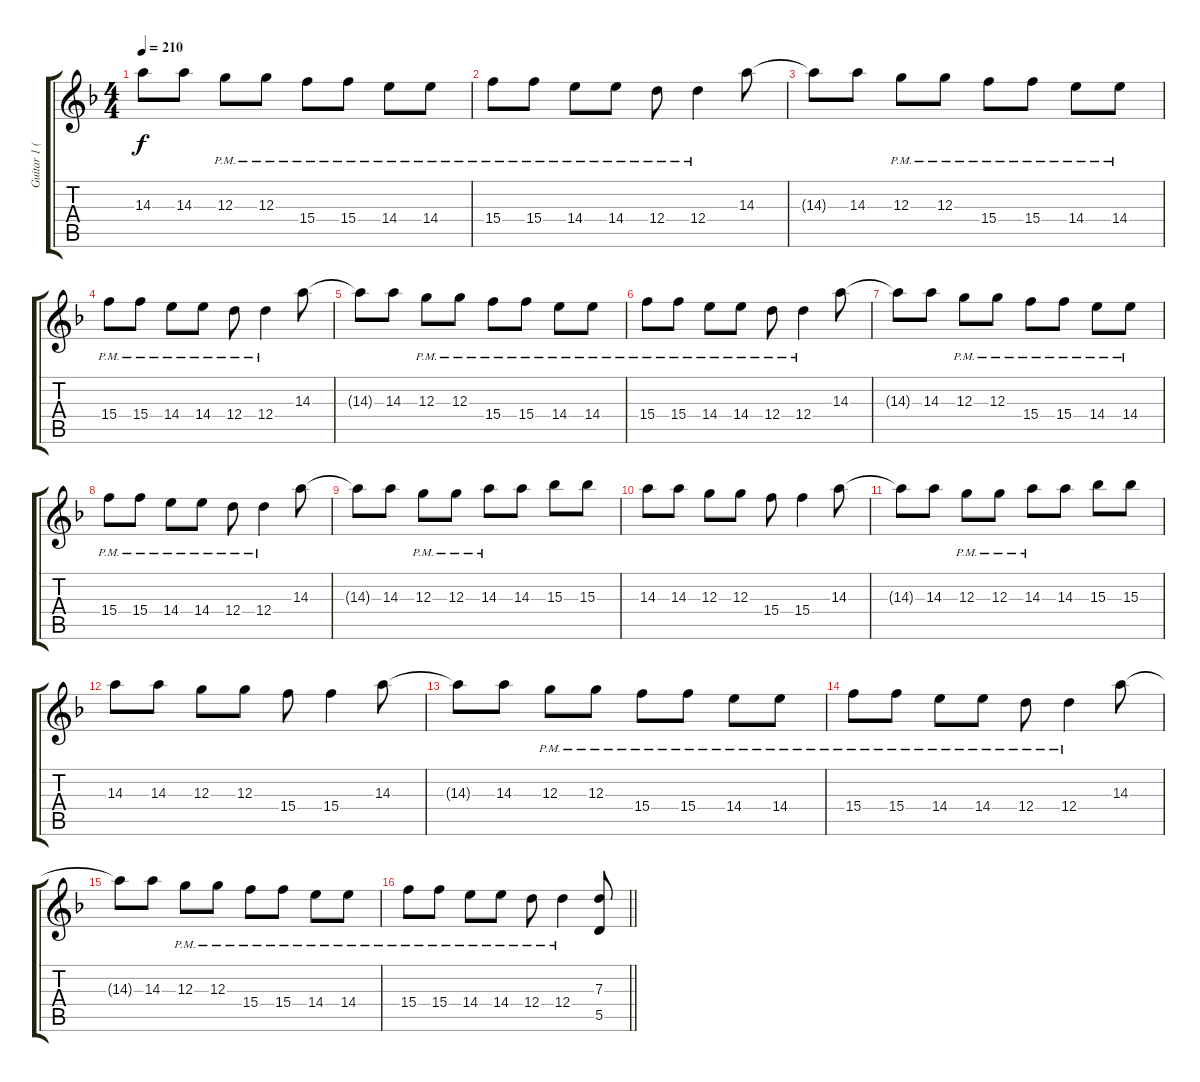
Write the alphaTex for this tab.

\track ("Guitar 1 (Dist.)" "Guitar 1 (") {instrument distortionguitar}
\staff {score tabs}
\tuning (E4 B3 G3 D3 A2 D2) {hide}
\ts (4 4)
\tempo 210
\clef g2
\ks f
14.3{t}.8{dy f} 14.3.8 12.3{pm}.8 12.3{pm}.8 15.4{pm}.8 15.4{pm}.8 14.4{pm}.8 14.4{pm}.8 |
15.4{pm}.8 15.4{pm}.8 14.4{pm}.8 14.4{pm}.8 12.4{pm}.8 12.4{pm}.4 14.3.8 |
14.3{t}.8 14.3.8 12.3{pm}.8 12.3{pm}.8 15.4{pm}.8 15.4{pm}.8 14.4{pm}.8 14.4{pm}.8 |
15.4{pm}.8 15.4{pm}.8 14.4{pm}.8 14.4{pm}.8 12.4{pm}.8 12.4{pm}.4 14.3.8 |
14.3{t}.8 14.3.8 12.3{pm}.8 12.3{pm}.8 15.4{pm}.8 15.4{pm}.8 14.4{pm}.8 14.4{pm}.8 |
15.4{pm}.8 15.4{pm}.8 14.4{pm}.8 14.4{pm}.8 12.4{pm}.8 12.4{pm}.4 14.3.8 |
14.3{t}.8 14.3.8 12.3{pm}.8 12.3{pm}.8 15.4{pm}.8 15.4{pm}.8 14.4{pm}.8 14.4{pm}.8 |
15.4{pm}.8 15.4{pm}.8 14.4{pm}.8 14.4{pm}.8 12.4{pm}.8 12.4{pm}.4 14.3.8 |
14.3{t}.8 14.3.8 12.3{pm}.8 12.3{pm}.8 14.3{pm}.8 14.3.8 15.3.8 15.3.8 |
14.3.8 14.3.8 12.3.8 12.3.8 15.4.8 15.4.4 14.3.8 |
14.3{t}.8 14.3.8 12.3{pm}.8 12.3{pm}.8 14.3{pm}.8 14.3.8 15.3.8 15.3.8 |
14.3.8 14.3.8 12.3.8 12.3.8 15.4.8 15.4.4 14.3.8 |
14.3{t}.8 14.3.8 12.3{pm}.8 12.3{pm}.8 15.4{pm}.8 15.4{pm}.8 14.4{pm}.8 14.4{pm}.8 |
15.4{pm}.8 15.4{pm}.8 14.4{pm}.8 14.4{pm}.8 12.4{pm}.8 12.4{pm}.4 14.3.8 |
14.3{t}.8 14.3.8 12.3{pm}.8 12.3{pm}.8 15.4{pm}.8 15.4{pm}.8 14.4{pm}.8 14.4{pm}.8 |
\barLineRight lightlight
15.4{pm}.8 15.4{pm}.8 14.4{pm}.8 14.4{pm}.8 12.4{pm}.8 12.4{pm}.4 (7.3 5.5).8
